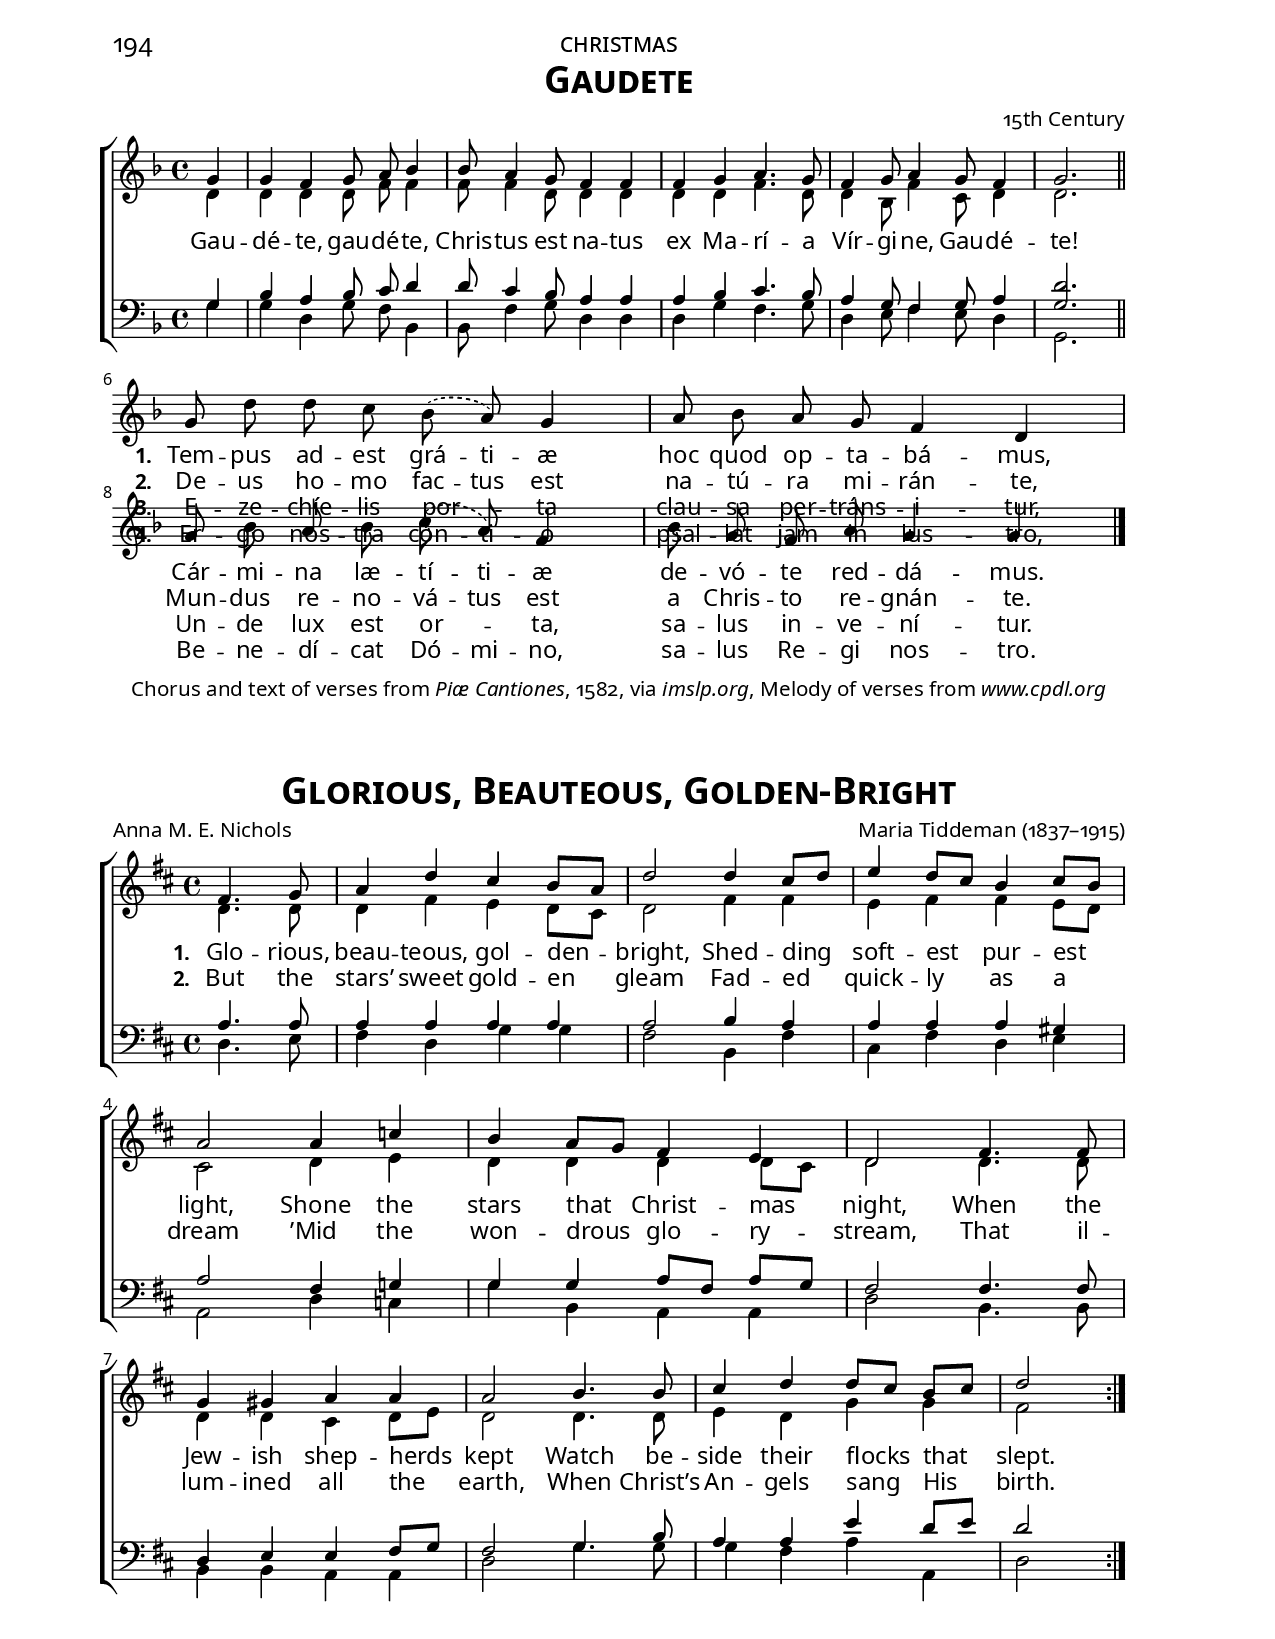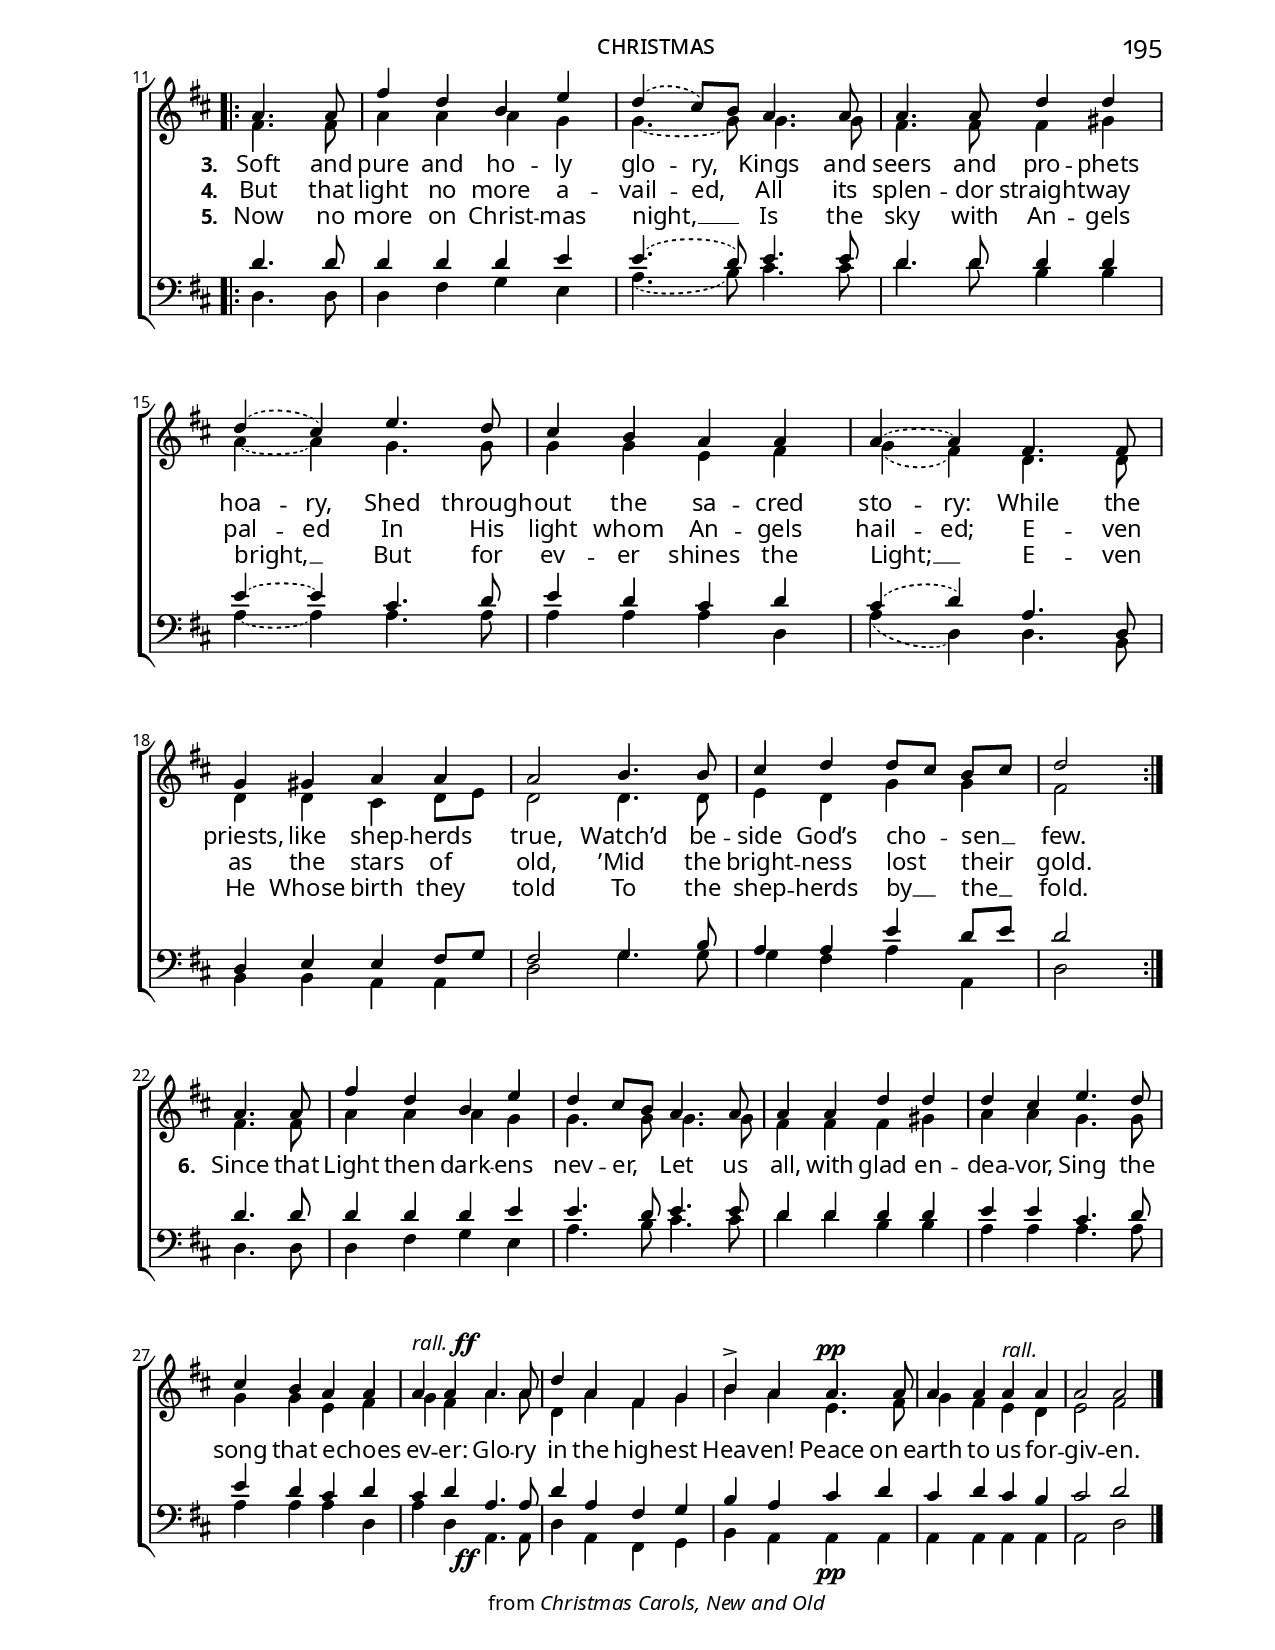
\version "2.14.2"
\include "util.ly"
\paper {
  print-all-headers = ##t
  paper-height = 11\in
  paper-width = 8.5\in
  indent = 0\in
  %system-system-spacing = #'((basic-distance . 10) (padding . 0))
  system-system-spacing =
    #'((basic-distance . 0)
       (minimum-distance . 0)
       (padding . -5)
       (stretchability . 100))
  ragged-last-bottom = ##f
  ragged-bottom = ##f
  two-sided = ##t
  inner-margin = 1\in
  outer-margin = 0.75\in
  top-margin = 0.26\in
  bottom-margin = 0.25\in
  first-page-number = #194
  print-first-page-number = ##t
  headerLine = \markup{\override #'(font-name . "Garamond Premier Pro") \smallCapsOldStyle"christmas"}
  oddHeaderMarkup = \markup\fill-line{
     \override #'(font-name . "Garamond Premier Pro")\abs-fontsize #12.5
     \combine 
        \fill-line{"" \on-the-fly #print-page-number-check-first
        \oldStylePageNum""
        }
        \fill-line{\headerLine}
  }
  evenHeaderMarkup = \markup {
     \override #'(font-name . "Garamond Premier Pro")\abs-fontsize #12.5
     \combine
        \on-the-fly #print-page-number-check-first
        \oldStylePageNum""
        \fill-line{\headerLine}
  }
}
#(set-global-staff-size 18) \paper{ #(define fonts (make-pango-font-tree "Garamond Premier Pro" "Garamond Premier Pro" "Garamond Premier Pro" (/ 18 20))) }
global = {
  \key f\major
  \time 4/4
  \autoBeamOff
}

sopMusic = \relative c'' {
  \partial 4 g4 |
  g f g8 a bes4 |
  bes8 a4 g8 f4 f |
  
  f g a4. g8 |
  f4 g8 a4 g8 f4 |
  \partial 2. g2. \bar "||" \break
}

verseMusic = \relative c'' {
  
}
sopWords = \lyricmode {
  
}

altoMusic = \relative c' {
  d4 |
  d d d8 f f4 |
  f8 f4 d8 d4 d |
  
  d d f4. d8 |
  d4 bes8 f'4 c8 d4 |
  d2.
  
  \slurDashed \oneVoice
  g8 d' d c bes( a) g4 |
  a8 bes a g f4 d |
  
  g8 bes a bes c( a) f4 |
  bes8 g f a g4 g \bar "|."
}
altoWords = \lyricmode {
  \dropLyricsV
  Gau -- dé -- te, gau -- dé -- te,
  Chris -- tus est na -- tus
  ex Ma -- rí -- a Vír -- gi -- ne, Gau -- dé -- te!
  
  \dropLyricsIV
  \set stanza = #"1. "
  \set ignoreMelismata = ##t
  Tem -- pus ad -- est grá -- ti -- æ
  hoc quod op -- ta -- bá -- mus,
  Cár -- mi -- na læ -- tí -- ti -- æ
  de -- vó -- te red -- dá -- mus.
}
altoWordsII = \lyricmode {
  \dropLyricsIV
%\markup\italic
  \repeat unfold 21 {\skip1}
  \set stanza = #"2. "
  \set ignoreMelismata = ##t
  De -- us ho -- mo fac -- tus est
  na -- tú -- ra mi -- rán -- te,
  Mun -- dus re -- no -- vá -- tus est
  a Chris -- to re -- gnán -- te.
}
altoWordsIII = \lyricmode {
  \dropLyricsIV
  \repeat unfold 21 {\skip1}
  \set stanza = #"3. "
  E -- ze -- chíe -- lis por -- ta
  clau -- sa per -- tráns -- i -- tur,
  Un -- de lux est or -- ta,
  sa -- lus in -- ve -- ní -- tur.
}
altoWordsIV = \lyricmode {
  \dropLyricsIV
  \repeat unfold 21 {\skip1}
  \set stanza = #"4. "
  \set ignoreMelismata = ##t
  Er -- go nos -- tra cón -- ti -- o
  psal -- lat jam in lus -- tro,
  Be -- ne -- dí -- cat Dó -- mi -- no,
  sa -- lus Re -- gi nos -- tro.
}
altoWordsV = \lyricmode {
  \set stanza = #"5. "
  \set ignoreMelismata = ##t
}
altoWordsVI = \lyricmode {
  \set stanza = #"6. "
  \set ignoreMelismata = ##t
}
tenorMusic = \relative c' {
  g4 |
  bes a bes8 c d4 |
  d8 c4 bes8 a4 a |
  
  a bes c4. bes8 |
  a4 g8 f4 g8 a4 |
  <g d'>2.
}
tenorWords = \lyricmode {

}

bassMusic = \relative c {
  g'4 |
  g d g8 f bes,4 |
  bes8 f'4 g8 d4 d |
  
  d g f4. g8 |
  d4 e8 f4 e8 d4 |
  g,2.
}
bassWords = \lyricmode {

}

pianoRH = \relative c' {
  
}
pianoLH = \relative c' {
  
}

\score {
  <<
   \new ChoirStaff <<
%    \new Lyrics = sopranos \with { \override VerticalAxisGroup #'nonstaff-relatedstaff-spacing = #'((basic-distance . 1)) }
    \new Staff = women <<
      \new Voice = "sopranos" { \voiceOne << \global \sopMusic >> }
      \new Voice = "altos" { \voiceTwo << \global \altoMusic >> }
    >>
    \new Lyrics \with { alignAboveContext = #"women" \override VerticalAxisGroup #'nonstaff-relatedstaff-spacing = #'((basic-distance . 1))} \lyricsto "sopranos" \sopWords
     \new Lyrics = "altosVI"  \with { alignBelowContext = #"women" \override VerticalAxisGroup #'nonstaff-relatedstaff-spacing = #'((basic-distance . 1))} \lyricsto "altos" \altoWordsVI
    \new Lyrics = "altosV"  \with { alignBelowContext = #"women" \override VerticalAxisGroup #'nonstaff-relatedstaff-spacing = #'((basic-distance . 1))} \lyricsto "altos" \altoWordsV
    \new Lyrics = "altosIV"  \with { alignBelowContext = #"women" \override VerticalAxisGroup #'nonstaff-relatedstaff-spacing = #'((basic-distance . 1))} \lyricsto "altos" \altoWordsIV
    \new Lyrics = "altosIII"  \with { alignBelowContext = #"women" \override VerticalAxisGroup #'nonstaff-relatedstaff-spacing = #'((basic-distance . 1))} \lyricsto "altos" \altoWordsIII
    \new Lyrics = "altosII"  \with { alignBelowContext = #"women" \override VerticalAxisGroup #'nonstaff-relatedstaff-spacing = #'((basic-distance . 1))} \lyricsto "altos" \altoWordsII
    \new Lyrics = "altos"  \with { alignBelowContext = #"women" \override VerticalAxisGroup #'nonstaff-relatedstaff-spacing = #'((basic-distance . 1))} \lyricsto "altos" \altoWords
   \new Staff = men <<
      \clef bass
      \new Voice = "tenors" { \voiceOne << \global \tenorMusic >> }
      \new Voice = "basses" { \voiceTwo << \global \bassMusic >> }
    >>
    \new Lyrics \with { alignAboveContext = #"men" \override VerticalAxisGroup #'nonstaff-relatedstaff-spacing = #'((basic-distance . 1)) } \lyricsto "tenors" \tenorWords
    \new Lyrics \with { alignBelowContext = #"men" \override VerticalAxisGroup #'nonstaff-relatedstaff-spacing = #'((basic-distance . 1)) } \lyricsto "basses" \bassWords
  >>
%    \new PianoStaff << \new Staff { \new Voice { \pianoRH } } \new Staff { \clef "bass" \pianoLH } >>
  >>
  \layout {
  \context {
    \Lyrics
    \override LyricText #'font-size = #1.3
  }
%6x9 \context {\Lyrics\override LyricText #'font-size = #1.1 }
%6.14 \context {\Lyrics\override LyricText #'font-size = #0.6 }
    #(define fonts (make-pango-font-tree "Garamond Premier Pro" "Garamond Premier Pro" "Garamond Premier Pro" (/ 18 20)))
    \context {
      \Score
      %\override SpacingSpanner #'base-shortest-duration = #(ly:make-moment 1 8)
      %\override SpacingSpanner #'common-shortest-duration = #(ly:make-moment 1 4)
    }
    \context {
      % Remove all empty staves
      % \Staff \RemoveEmptyStaves \override VerticalAxisGroup #'remove-first = ##t
    }
    \context {
      \Lyrics
      \override LyricText #'X-offset = #center-on-word
    }
  }
  \header {
    title = \markup{\override #'(font-name . "Garamond Premier Pro Semibold"){ \abs-fontsize #18 \smallCapsOldStyle"Gaudete"}}
    composer = \markup\oldStyleNum"15th Century"
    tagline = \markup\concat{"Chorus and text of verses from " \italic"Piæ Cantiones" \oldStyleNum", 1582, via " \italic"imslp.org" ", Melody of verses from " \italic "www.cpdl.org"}
  }
}
\markup \fill-line {\center-column{
    \concat{"Chorus and text of verses from " \italic"Piæ Cantiones" \oldStyleNum", 1582, via " \italic"imslp.org" ", Melody of verses from " \italic "www.cpdl.org"}}}
\markup\vspace#2.2























global = {
  \key d \major
  \time 4/4
  \autoBeamOff
  \override DynamicLineSpanner #'staff-padding = #0.0
  \override DynamicLineSpanner #'Y-extent = #'(-1 . 1)
  \tieDashed
}

sopMusic = \relative c' {
  \repeat volta 2 {
    \partial 2 fis4. g8 |
    a4 d cis b8[ a] |
    d2 d4 cis8[ d] |
    
    e4 d8[cis] b4 cis8[ b] |
    a2 a4 c |
    b a8[ g] fis4 e |
    d2 fis4. fis8 |
    
    g4 gis a a |
    a2 b4. b8 |
    cis4 d d8[ cis] b[ cis] |
    \partial 2 d2 |
  }
  \pageBreak
  \repeat volta 3 {
    \partial 2 a4. a8 |
    fis'4 d b e |
    \slurDashed
    d4( cis8[) b] a4. a8 |
    a4. a8 d4 d |
    
    d( cis) e4. d8 |
    cis4 b a a |
    a~ a fis4. fis8 |
    
    g4 gis a a |
    a2 b4. b8 |
    cis4 d d8[ cis] b[ cis] |
    \partial 2 d2 | \break
  }
  \partial 2 a4. a8 |
  fis'4 d b e |
  d4 cis8[ b] a4. a8 |
  a4 a d d |
  
  d cis e4. d8 |
  cis4 b a a |
  a^\markup{\italic"rall." \dynamic"ff"} a a4. a8 |
  
  d4 a fis g |
  b-> a a4.^\pp a8 |
  a4 a a^\markup\italic"rall." a 
  a2 a \bar "|."
}
sopWords = \lyricmode {
  
}

altoMusic = \relative c' {
  d4. d8 |
  d4 fis e d8[ cis] |
  d2 fis4 fis |
  
  e fis fis e8[ d] |
  cis2 d4 e |
  d d d d8[ cis] |
  d2 d4. d8 |
  
  d4 d cis d8[ e] |
  d2 d4. d8 |
  e4 d g g |
  fis2 |
  
  
  fis4. fis8 |
  a4 a a g |
  \slurDashed
  g4.~ g8 g4. g8 |
  fis4. fis8 fis4 gis |
  
  a~ a g4. g8 |
  g4 g e fis |
  g( fis) d4. d8 |
  
  d4 d cis d8[ e] |
  d2 d4. d8 |
  e4 d g g |
  fis2 |
  
  
  fis4. fis8 |
  a4 a a g |
  g4. g8 g4. g8 |
  fis4 fis fis gis |
  
  a4 a g4. g8 |
  g4 g e fis |
  g fis a4. a8 |
  
  d,4 a' fis g |
  b a e4. fis8 |
  g4 fis e d |
  e2 fis \bar "|."
}
altoWords = \lyricmode {
  \dropLyricsV
  \set stanza = #"1. "
  Glo -- rious, beau -- teous, gol -- den -- bright,
  Shed -- ding soft -- est pur -- est light,
  Shone the stars that \set associatedVoice = "tenors" Christ -- mas night,
  When the Jew -- ish shep -- herds kept
  Watch be -- side \unset associatedVoice their flocks that slept.
  
  \set stanza = #"3. "
  Soft and pure and ho -- ly \set ignoreMelismata = ##t glo -- \unset ignoreMelismata ry,
  Kings and seers and pro -- phets \set ignoreMelismata = ##t hoa -- ry, \unset ignoreMelismata 
  Shed through -- out the sa -- cred \set ignoreMelismata = ##t sto -- ry: \unset ignoreMelismata 
  While the priests, like shep -- herds true,
  Watch’d be -- side God’s cho -- sen __ few.
  
  \set stanza = #"6. "
  Since that Light then dark -- ens nev -- er,
  Let us all, with glad en -- dea -- vor,
  Sing the song that e -- choes ev -- er:
  Glo -- ry in the high -- est Heav -- en!
  \set associatedVoice = "tenors"
  Peace on earth to us for -- giv -- en.
}
altoWordsII = \lyricmode {
  \dropLyricsV
%\markup\italic
  \set stanza = #"2. "
  But the stars’ sweet gold -- en gleam
  Fad -- ed quick -- ly as a dream
  ’Mid the won -- drous \set associatedVoice = "tenors" glo -- ry -- stream,
  That il -- lum -- ined all the earth,
  When Christ’s An -- \unset associatedVoice gels sang His birth.
  
  \set stanza = #"4. "
  But that light no more a -- \set ignoreMelismata = ##t vail -- \unset ignoreMelismata ed,
  All its splen -- dor straight -- way \set ignoreMelismata = ##t pal -- ed \unset ignoreMelismata 
  In His light whom An -- gels \set ignoreMelismata = ##t hail -- ed; \unset ignoreMelismata 
  E -- ven as the stars of old,
  ’Mid the bright  -- ness lost their gold.
}
altoWordsIII = \lyricmode {
  \dropLyricsV
  \repeat unfold 35 { \skip 1 }
  \set stanza = #"5. "
  Now no more on Christ -- mas night, __
  Is the sky with An -- gels bright, __
  But for ev -- er shines the Light; __
  E -- ven He Whose birth they told
  To the shep -- herds by __ the __ fold.
}
altoWordsIV = \lyricmode {
}
altoWordsV = \lyricmode {
}
altoWordsVI = \lyricmode {
}
tenorMusic = \relative c' {
  a4. a8 |
  a4 a a a |
  a2 b4 a |
  
  a4 a a gis |
  a2 fis4 g! |
  g4 g a8[ fis] a[ g] |
  fis2 fis4. fis8 |
  
  d4 e e fis8[ g] |
  fis2 g4. b8 |
  a4 a e' d8[ e] |
  d2 |
  
  
  d4. d8 |
  d4 d d e |
  \slurDashed
  e4.( d8) e4. e8 |
  d4. d8 d4 d |
  
  e~ e cis4. d8 |
  e4 d cis d |
  cis( d) a4. d,8 |
  
  d4 e e fis8[ g] |
  fis2 g4. b8 |
  a4 a e' d8[ e] |
  d2 |
  
  
  d4. d8 |
  d4 d d e |
  e4. d8 e4. e8 |
  d4 d d d |
  
  e e cis4. d8 |
  e4 d cis d |
  cis <<d {s8 s_\ff}>> a4. a8 |
  
  d4 a fis g |
  b a cis_\pp d |
  cis d cis b |
  cis2 d \bar "|."
}
tenorWords = \lyricmode {

}

bassMusic = \relative c {
  d4. e8 |
  fis4 d g g |
  fis2 b,4 fis' |
  
  cis4 fis d e |
  a,2 d4 c |
  g' b, a a |
  d2 b4. b8 |
  
  b4 b a a |
  d2 g4. g8 |
  g4 fis a a, |
  d2 |
  
  
  d4. d8 |
  d4 fis g e |
  \slurDashed
  a4.( b8) cis4. cis8 |
  d4. d8 b4 b |
  
  a~ a a4. a8 |
  a4 a a d, |
  a'( d,) d4. b8 |
  
  b4 b a a |
  d2 g4. g8 |
  g4 fis a a, |
  d2 |
  
  
  d4. d8 |
  d4 fis g e |
  a4. b8 cis4. cis8 |
  d4 d b b |
  
  a a a4. a8 |
  a4 a a d, |
  a' d, a4. a8 |
  
  d4 a fis g |
  b a a a |
  a a a a |
  a2 d \bar "|."
}
bassWords = \lyricmode {

}

pianoRH = \relative c' {
  
}
pianoLH = \relative c' {
  
}

\score {
  <<
   \new ChoirStaff <<
%    \new Lyrics = sopranos \with { \override VerticalAxisGroup #'nonstaff-relatedstaff-spacing = #'((basic-distance . 1)) }
    \new Staff = women <<
      \new Voice = "sopranos" { \voiceOne << \global \sopMusic >> }
      \new Voice = "altos" { \voiceTwo << \global \altoMusic >> }
    >>
    \new Staff = men <<
      \clef bass
      \new Voice = "tenors" { \voiceOne << \global \tenorMusic >> }
      \new Voice = "basses" { \voiceTwo << \global \bassMusic >> }
    >>
    \new Lyrics \with { alignAboveContext = #"women" \override VerticalAxisGroup #'nonstaff-relatedstaff-spacing = #'((basic-distance . 1))} \lyricsto "sopranos" \sopWords
     \new Lyrics = "altosVI"  \with { alignBelowContext = #"women" \override VerticalAxisGroup #'nonstaff-relatedstaff-spacing = #'((basic-distance . 1))} \lyricsto "sopranos" \altoWordsVI
    \new Lyrics = "altosV"  \with { alignBelowContext = #"women" \override VerticalAxisGroup #'nonstaff-relatedstaff-spacing = #'((basic-distance . 1))} \lyricsto "sopranos" \altoWordsV
    \new Lyrics = "altosIV"  \with { alignBelowContext = #"women" \override VerticalAxisGroup #'nonstaff-relatedstaff-spacing = #'((basic-distance . 1))} \lyricsto "sopranos" \altoWordsIV
    \new Lyrics = "altosIII"  \with { alignBelowContext = #"women" \override VerticalAxisGroup #'nonstaff-relatedstaff-spacing = #'((basic-distance . 1))} \lyricsto "sopranos" \altoWordsIII
    \new Lyrics = "altosII"  \with { alignBelowContext = #"women" \override VerticalAxisGroup #'nonstaff-relatedstaff-spacing = #'((basic-distance . 1))} \lyricsto "sopranos" \altoWordsII
    \new Lyrics = "altos"  \with { alignBelowContext = #"women" \override VerticalAxisGroup #'nonstaff-relatedstaff-spacing = #'((basic-distance . 1))} \lyricsto "sopranos" \altoWords
     \new Lyrics \with { alignAboveContext = #"men" \override VerticalAxisGroup #'nonstaff-relatedstaff-spacing = #'((basic-distance . 1)) } \lyricsto "tenors" \tenorWords
    \new Lyrics \with { alignBelowContext = #"men" \override VerticalAxisGroup #'nonstaff-relatedstaff-spacing = #'((basic-distance . 1)) } \lyricsto "basses" \bassWords
  >>
%    \new PianoStaff << \new Staff { \new Voice { \pianoRH } } \new Staff { \clef "bass" \pianoLH } >>
  >>
  \layout {
  \context {
    \Lyrics
    \override LyricText #'font-size = #1.3
  }
    \context {
      \Score
      %\override SpacingSpanner #'base-shortest-duration = #(ly:make-moment 1 8)
      %\override SpacingSpanner #'common-shortest-duration = #(ly:make-moment 1 4)
    }
    \context {
      % Remove all empty staves
      % \Staff \RemoveEmptyStaves \override VerticalAxisGroup #'remove-first = ##t
    }
    \context {
      \Lyrics
      \override LyricText #'X-offset = #center-on-word
    }
  }
  \header {
    title = \markup{\override #'(font-name . "Garamond Premier Pro Semibold"){ \abs-fontsize #18 \smallCapsOldStyle"Glorious, Beauteous, Golden-Bright"}}
    poet = \markup\oldStyleNum"Anna M. E. Nichols"
    composer = \markup\oldStyleNum"Maria Tiddeman (1837–1915)"
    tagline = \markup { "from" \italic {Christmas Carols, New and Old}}
  }
}
\header {
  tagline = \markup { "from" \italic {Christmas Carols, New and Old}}
}

